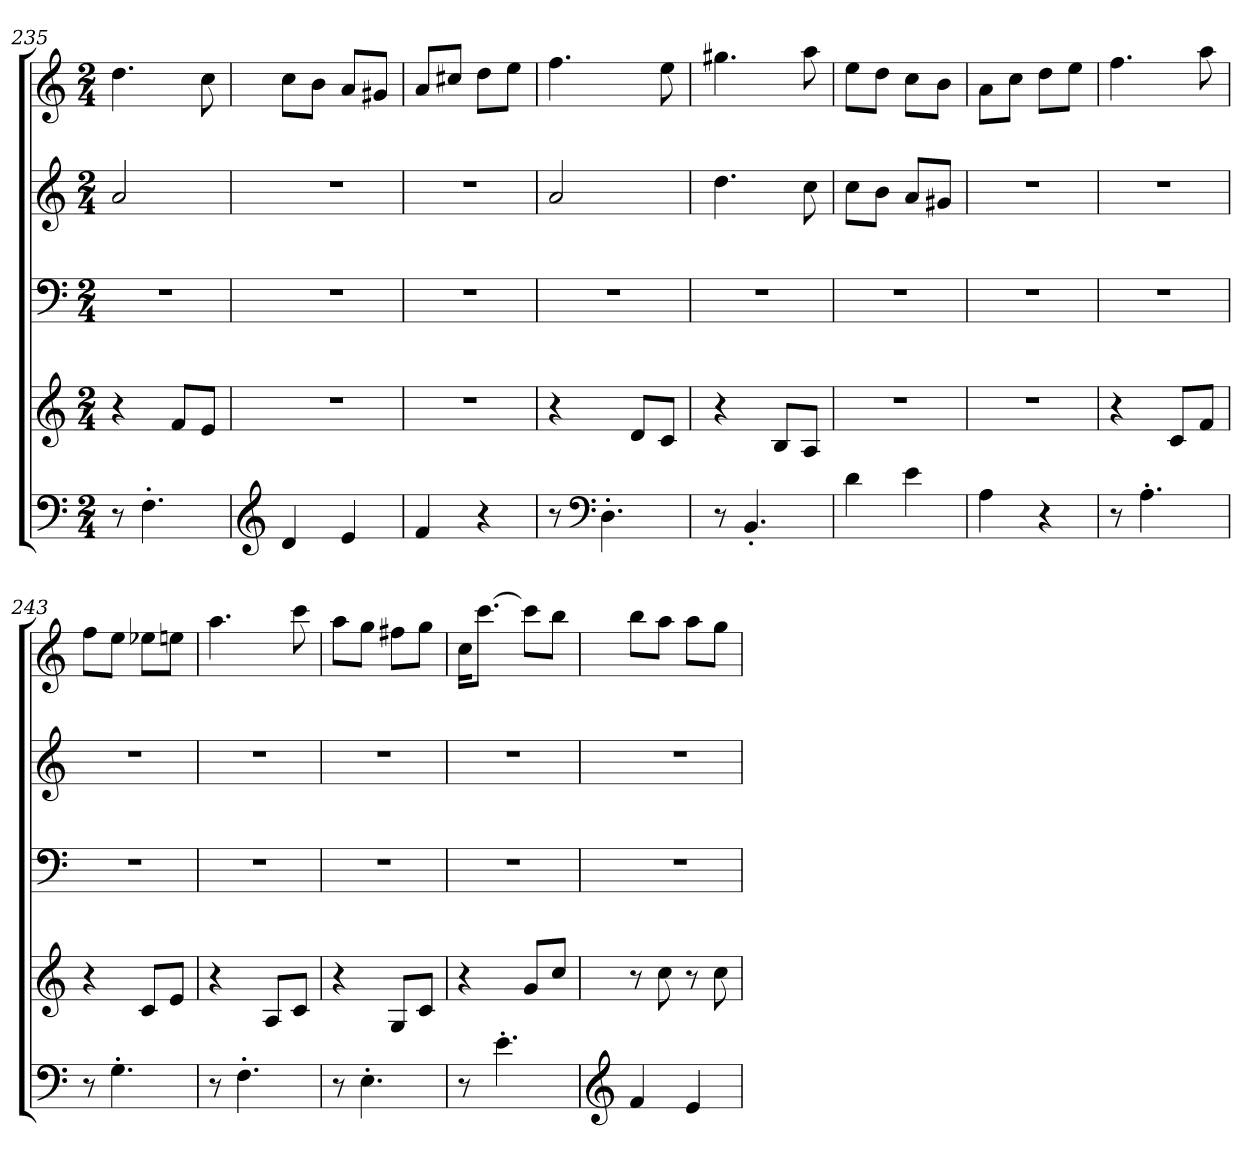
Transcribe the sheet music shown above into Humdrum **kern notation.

**kern	**kern	**kern	**kern	**kern
*part5	*part4	*part3	*part2	*part1
*staff5	*staff4	*staff3	*staff2	*staff1
*clefF4	*clefG2	*clefF4	*clefG2	*clefG2
*k[]	*k[]	*k[]	*k[]	*k[]
*M2/4	*M2/4	*M2/4	*M2/4	*M2/4
=235	=235	=235	=235	=235
8r	4r	2r	2a/	4.dd\
4.F'\	.	.	.	.
.	8f/L	.	.	.
.	8e/J	.	.	8cc\
=236	=236	=236	=236	=236
*clefG2	*	*	*	*
4d/	2r	2r	2r	8cc\L
.	.	.	.	8b\J
4e/	.	.	.	8a/L
.	.	.	.	8g#X/J
=237	=237	=237	=237	=237
4f/	2r	2r	2r	8a/L
.	.	.	.	8cc#X/J
4r	.	.	.	8dd\L
.	.	.	.	8ee\J
!!LO:PB:g=z
=238	=238	=238	=238	=238
*	*	*	*	*MM180
8r	4r	2r	2a/	4.ff\
*clefF4	*	*	*	*
4.D'\	.	.	.	.
.	8d/L	.	.	.
.	8c/J	.	.	8ee\
=239	=239	=239	=239	=239
8r	4r	2r	4.dd\	4.gg#X\
4.BB'/	.	.	.	.
.	8B/L	.	.	.
.	8A/J	.	8cc\	8aa\
=240	=240	=240	=240	=240
4d\	2r	2r	8cc\L	8ee\L
.	.	.	8b\J	8dd\J
4e\	.	.	8a/L	8cc\L
.	.	.	8g#X/J	8b\J
=241	=241	=241	=241	=241
4A\	2r	2r	2r	8a\L
.	.	.	.	8cc\J
4r	.	.	.	8dd\L
.	.	.	.	8ee\J
=242	=242	=242	=242	=242
*	*	*	*	*MM180
8r	4r	2r	2r	4.ff\
4.A'\	.	.	.	.
.	8c/L	.	.	.
.	8f/J	.	.	8aa\
=243	=243	=243	=243	=243
8r	4r	2r	2r	8ff\L
4.G'\	.	.	.	8ee\J
.	8c/L	.	.	8ee-X\L
.	8e/J	.	.	8een\J
=244	=244	=244	=244	=244
8r	4r	2r	2r	4.aa\
4.F'\	.	.	.	.
.	8A/L	.	.	.
.	8c/J	.	.	8ccc\
=245	=245	=245	=245	=245
8r	4r	2r	2r	8aa\L
4.E'\	.	.	.	8gg\J
.	8G/L	.	.	8ff#X\L
.	8c/J	.	.	8gg\J
!!LO:LB:g=z
=246	=246	=246	=246	=246
*	*	*	*	*MM180
8r	4r	2r	2r	16cc\KL
.	.	.	.	[8.ccc\J
4.e'\	.	.	.	.
.	8g/L	.	.	8ccc\L]
.	8cc/J	.	.	8bb\J
=247	=247	=247	=247	=247
*clefG2	*	*	*	*
4f/	8r	2r	2r	8bb\L
.	8cc\	.	.	8aa\J
4e/	8r	.	.	8aa\L
.	8cc\	.	.	8gg\J
=	=	=	=	=
*-	*-	*-	*-	*-
